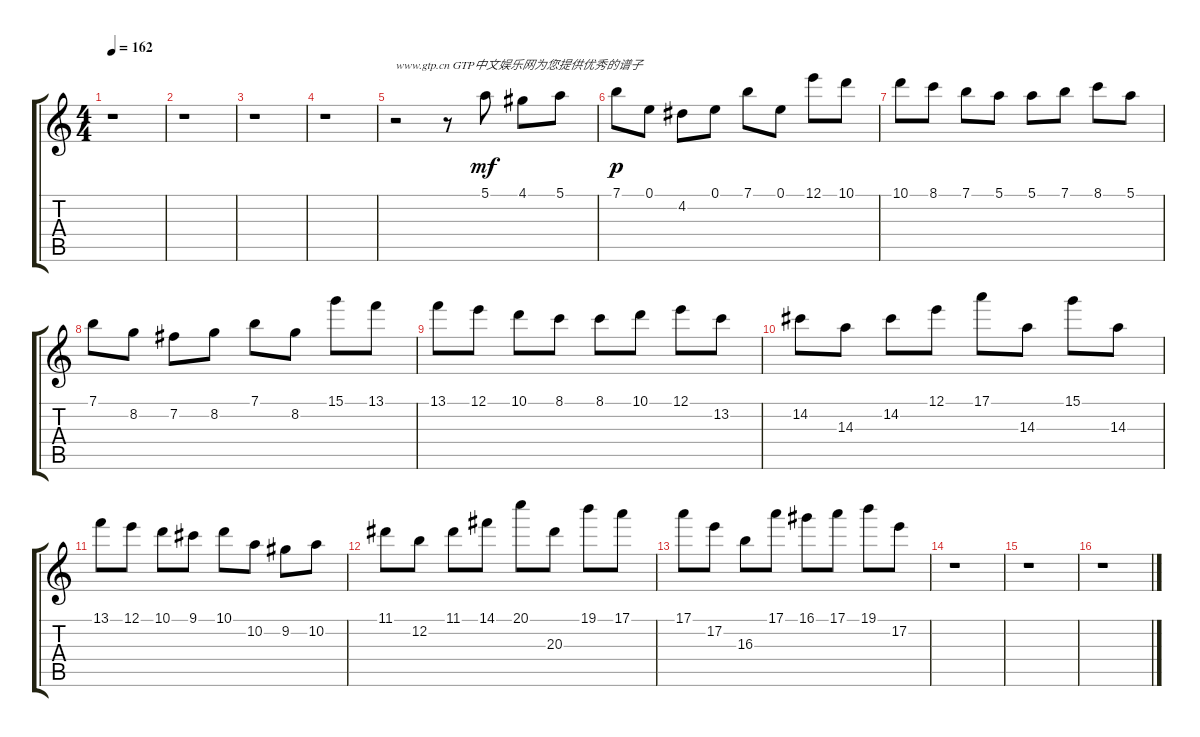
\track "" {instrument contrabass}
\staff {score tabs}
\tuning (E4 B3 G3 D3 A2 E2) {hide}
\ts (4 4)
\tempo 162
\clef g2
\ks c
r.1{dy mf} |
r.1 |
r.1 |
r.1 |
r.2{txt "www.gtp.cn GTP中文娱乐网为您提供优秀的谱子"} r.8 5.1.8 4.1.8 5.1.8 |
7.1.8{dy p} 0.1.8 4.2.8 0.1.8 7.1.8 0.1.8 12.1.8 10.1.8 |
10.1.8 8.1.8 7.1.8 5.1.8 5.1.8 7.1.8 8.1.8 5.1.8 |
7.1.8 8.2.8 7.2.8 8.2.8 7.1.8 8.2.8 15.1.8 13.1.8 |
13.1.8 12.1.8 10.1.8 8.1.8 8.1.8 10.1.8 12.1.8 13.2.8 |
14.2.8 14.3.8 14.2.8 12.1.8 17.1.8 14.3.8 15.1.8 14.3.8 |
13.1.8 12.1.8 10.1.8 9.1.8 10.1.8 10.2.8 9.2.8 10.2.8 |
11.1.8 12.2.8 11.1.8 14.1.8 20.1.8 20.3.8 19.1.8 17.1.8 |
17.1.8 17.2.8 16.3.8 17.1.8 16.1.8 17.1.8 19.1.8 17.2.8 |
r.1 |
r.1 |
r.1
